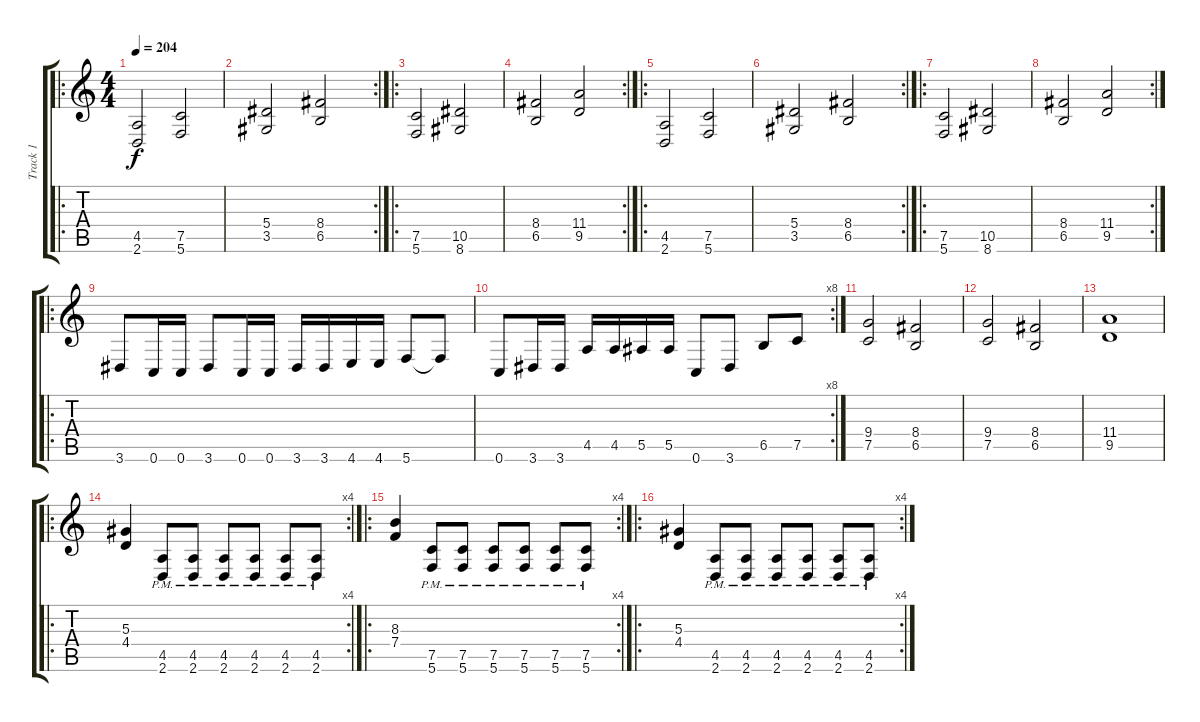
\track ("Track 1" "Track 1") {instrument distortionguitar}
\staff {score tabs}
\tuning (C4 G3 Eb3 Bb2 F2 C2) {hide}
\ro
\ts (4 4)
\tempo 204
\clef g2
\ks c
(4.5 2.6).2{dy f} (7.5 5.6).2 |
\rc 2
(5.4 3.5).2 (8.4 6.5).2 |
\ro
(7.5 5.6).2 (10.5 8.6).2 |
\rc 2
(8.4 6.5).2 (11.4 9.5).2 |
\ro
(4.5 2.6).2 (7.5 5.6).2 |
\rc 2
(5.4 3.5).2 (8.4 6.5).2 |
\ro
(7.5 5.6).2 (10.5 8.6).2 |
\rc 2
(8.4 6.5).2 (11.4 9.5).2 |
\ro
3.6.8 0.6.16 0.6.16 3.6.8 0.6.16 0.6.16 3.6.16 3.6.16 4.6.16 4.6.16 5.6.8 5.6{t}.8 |
\rc 8
0.6.8 3.6.16 3.6.16 4.5.16 4.5.16 5.5.16 5.5.16 0.6.8 3.6.8 6.5.8 7.5.8 |
(9.4 7.5).2 (8.4 6.5).2 |
(9.4 7.5).2 (8.4 6.5).2 |
(11.4 9.5).1 |
\ro
\rc 4
(5.3 4.4).4 (4.5{pm} 2.6{pm}).8 (4.5{pm} 2.6{pm}).8 (4.5{pm} 2.6{pm}).8 (4.5{pm} 2.6{pm}).8 (4.5{pm} 2.6{pm}).8 (4.5{pm} 2.6{pm}).8 |
\ro
\rc 4
(8.3 7.4).4 (7.5{pm} 5.6{pm}).8 (7.5{pm} 5.6{pm}).8 (7.5{pm} 5.6{pm}).8 (7.5{pm} 5.6{pm}).8 (7.5{pm} 5.6{pm}).8 (7.5{pm} 5.6{pm}).8 |
\ro
\rc 4
(5.3 4.4).4 (4.5{pm} 2.6{pm}).8 (4.5{pm} 2.6{pm}).8 (4.5{pm} 2.6{pm}).8 (4.5{pm} 2.6{pm}).8 (4.5{pm} 2.6{pm}).8 (4.5{pm} 2.6{pm}).8
